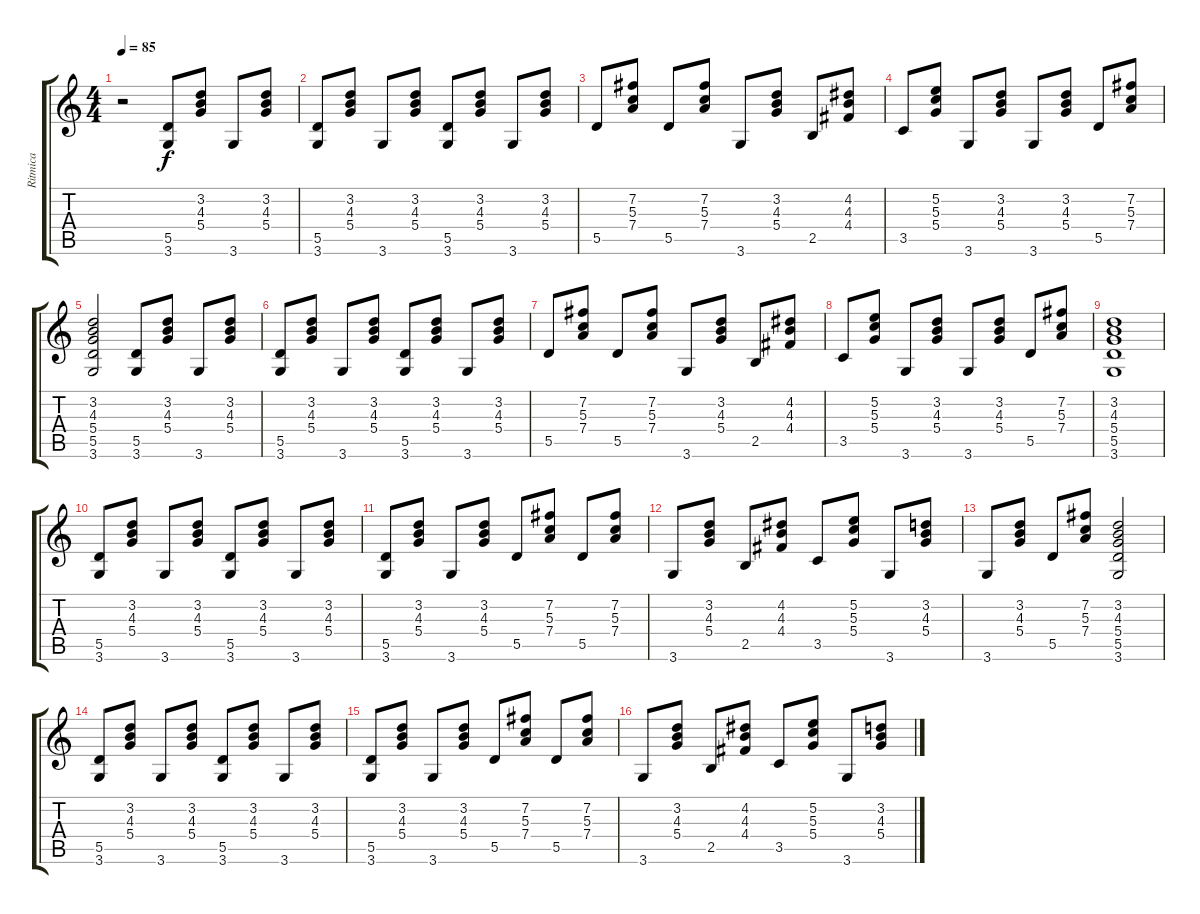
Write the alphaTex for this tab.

\track ("Ritmica" "Ritmica") {instrument acousticguitarsteel}
\staff {score tabs}
\tuning (E4 B3 G3 D3 A2 E2) {hide}
\ts (4 4)
\tempo 85
\clef g2
\ks c
r.2{dy f instrument acousticguitarsteel} (5.5 3.6).8 (3.2 4.3 5.4).8 3.6.8 (3.2 4.3 5.4).8 |
(5.5 3.6).8 (3.2 4.3 5.4).8 3.6.8 (3.2 4.3 5.4).8 (5.5 3.6).8 (3.2 4.3 5.4).8 3.6.8 (3.2 4.3 5.4).8 |
5.5.8 (7.2 5.3 7.4).8 5.5.8 (7.2 5.3 7.4).8 3.6.8 (3.2 4.3 5.4).8 2.5.8 (4.2 4.3 4.4).8 |
3.5.8 (5.2 5.3 5.4).8 3.6.8 (3.2 4.3 5.4).8 3.6.8 (3.2 4.3 5.4).8 5.5.8 (7.2 5.3 7.4).8 |
(3.2 4.3 5.4 5.5 3.6).2 (5.5 3.6).8 (3.2 4.3 5.4).8 3.6.8 (3.2 4.3 5.4).8 |
(5.5 3.6).8 (3.2 4.3 5.4).8 3.6.8 (3.2 4.3 5.4).8 (5.5 3.6).8 (3.2 4.3 5.4).8 3.6.8 (3.2 4.3 5.4).8 |
5.5.8 (7.2 5.3 7.4).8 5.5.8 (7.2 5.3 7.4).8 3.6.8 (3.2 4.3 5.4).8 2.5.8 (4.2 4.3 4.4).8 |
3.5.8 (5.2 5.3 5.4).8 3.6.8 (3.2 4.3 5.4).8 3.6.8 (3.2 4.3 5.4).8 5.5.8 (7.2 5.3 7.4).8 |
(3.2 4.3 5.4 5.5 3.6).1 |
(5.5 3.6).8 (3.2 4.3 5.4).8 3.6.8 (3.2 4.3 5.4).8 (5.5 3.6).8 (3.2 4.3 5.4).8 3.6.8 (3.2 4.3 5.4).8 |
(5.5 3.6).8 (3.2 4.3 5.4).8 3.6.8 (3.2 4.3 5.4).8 5.5.8 (7.2 5.3 7.4).8 5.5.8 (7.2 5.3 7.4).8 |
3.6.8 (3.2 4.3 5.4).8 2.5.8 (4.2 4.3 4.4).8 3.5.8 (5.2 5.3 5.4).8 3.6.8 (3.2 4.3 5.4).8 |
3.6.8 (3.2 4.3 5.4).8 5.5.8 (7.2 5.3 7.4).8 (3.2 4.3 5.4 5.5 3.6).2 |
(5.5 3.6).8 (3.2 4.3 5.4).8 3.6.8 (3.2 4.3 5.4).8 (5.5 3.6).8 (3.2 4.3 5.4).8 3.6.8 (3.2 4.3 5.4).8 |
(5.5 3.6).8 (3.2 4.3 5.4).8 3.6.8 (3.2 4.3 5.4).8 5.5.8 (7.2 5.3 7.4).8 5.5.8 (7.2 5.3 7.4).8 |
3.6.8 (3.2 4.3 5.4).8 2.5.8 (4.2 4.3 4.4).8 3.5.8 (5.2 5.3 5.4).8 3.6.8 (3.2 4.3 5.4).8
